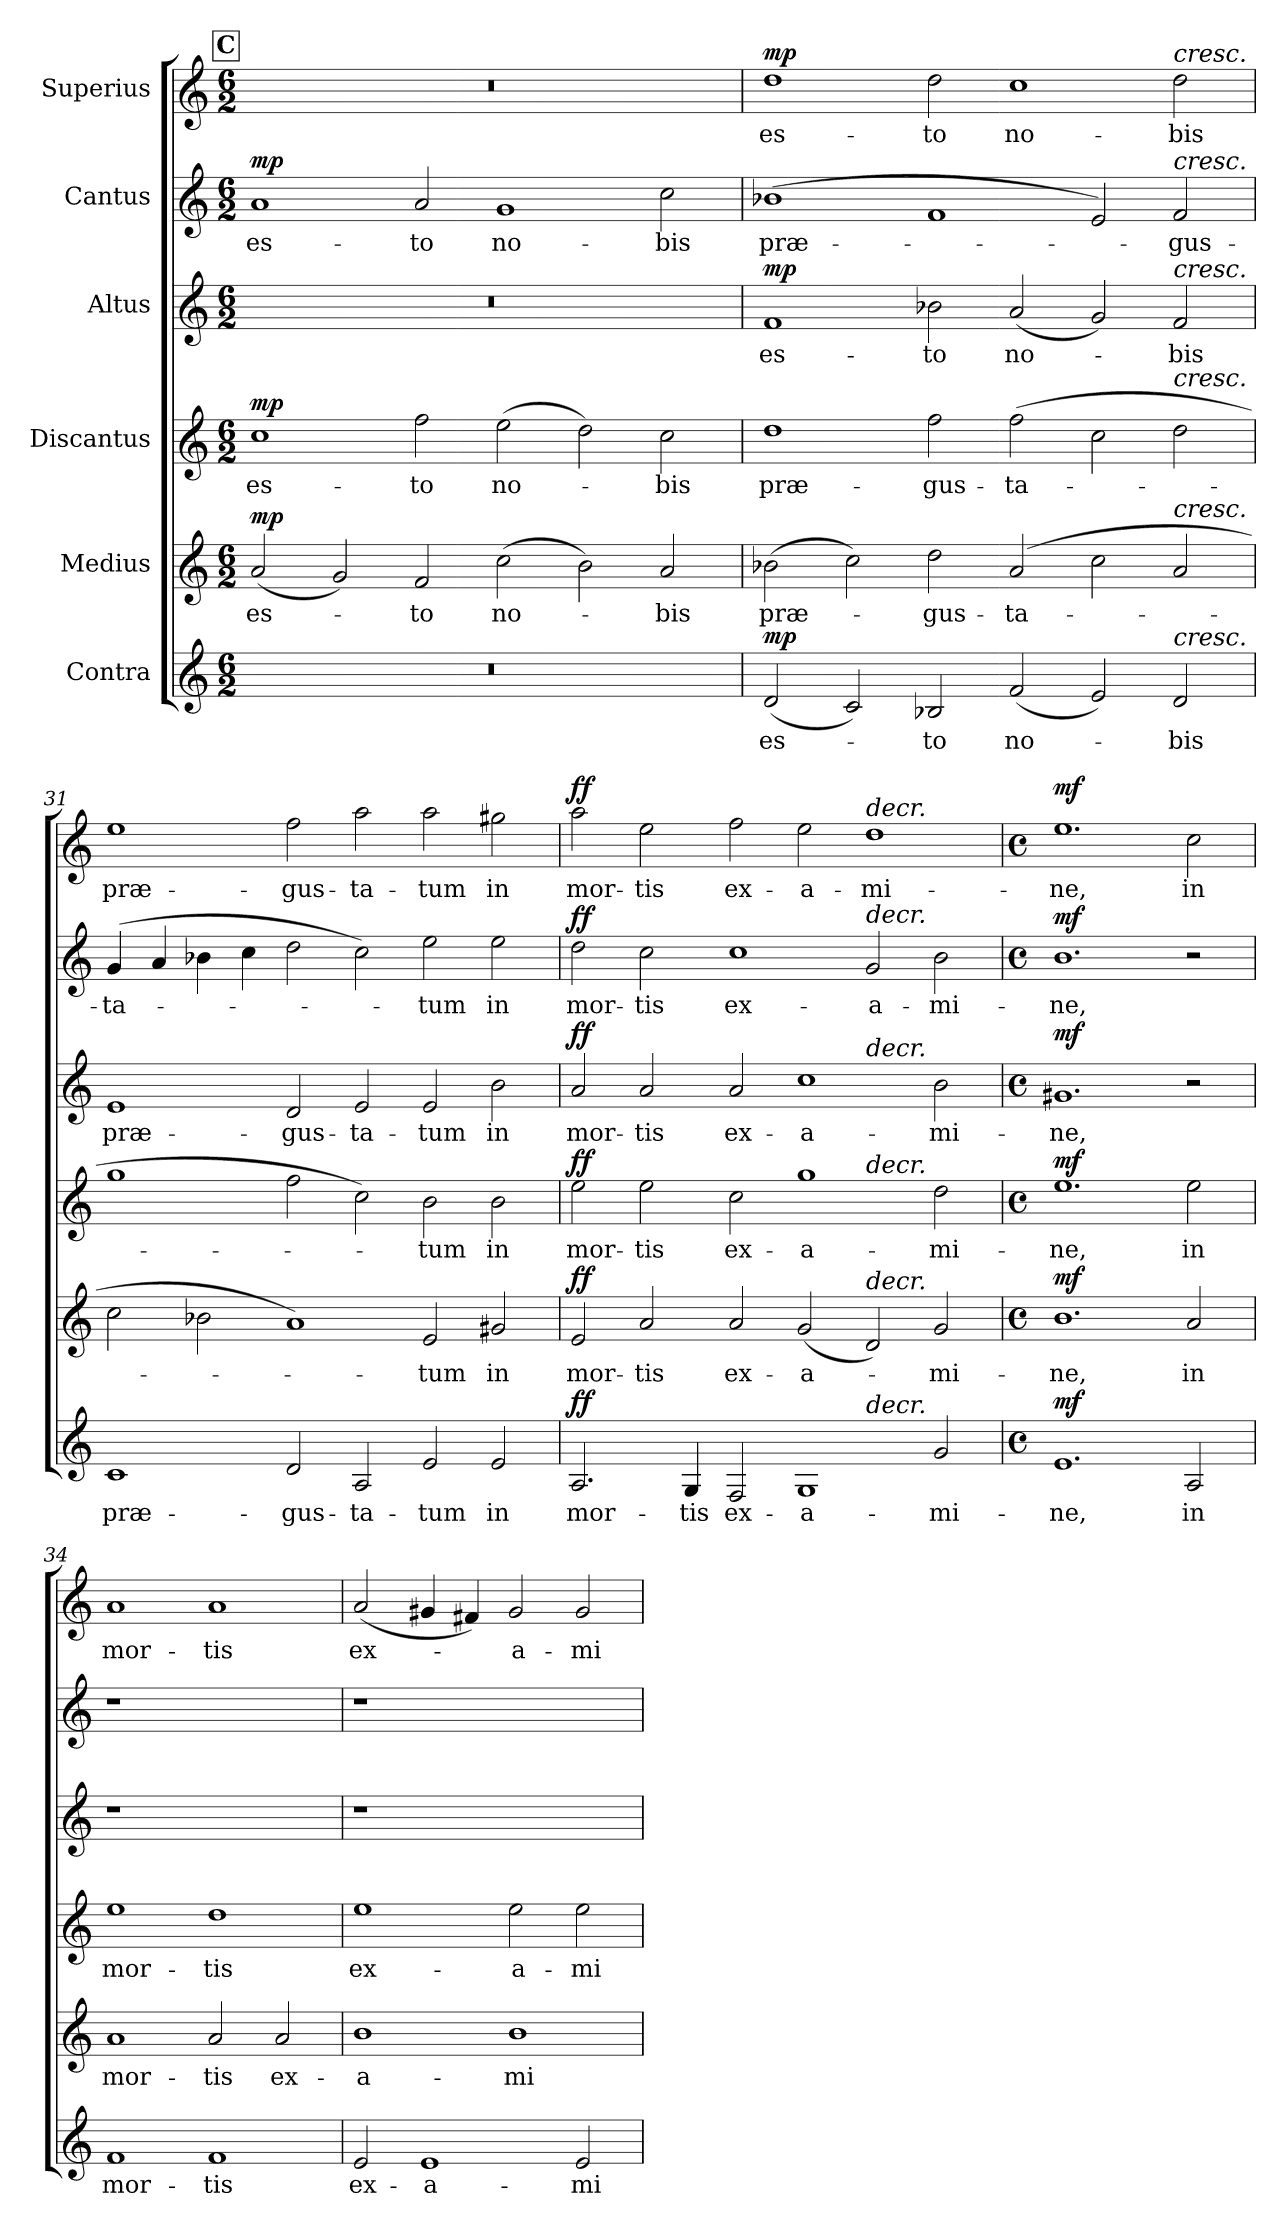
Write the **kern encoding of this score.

**kern	**text	**dynam	**kern	**text	**dynam	**kern	**text	**dynam	**kern	**text	**dynam	**kern	**text	**dynam	**kern	**text	**dynam
*part6	*part6	*part6	*part5	*part5	*part5	*part4	*part4	*part4	*part3	*part3	*part3	*part2	*part2	*part2	*part1	*part1	*part1
*staff6	*staff6	*staff6	*staff5	*staff5	*staff5	*staff4	*staff4	*staff4	*staff3	*staff3	*staff3	*staff2	*staff2	*staff2	*staff1	*staff1	*staff1
*I"Contra	*	*	*I"Medius	*	*	*I"Discantus	*	*	*I"Altus	*	*	*I"Cantus	*	*	*I"Superius	*	*
!!LO:PB:g=z
*clefG2	*	*	*clefG2	*	*	*clefG2	*	*	*clefG2	*	*	*clefG2	*	*	*clefG2	*	*
*k[]	*	*	*k[]	*	*	*k[]	*	*	*k[]	*	*	*k[]	*	*	*k[]	*	*
*C:	*	*	*C:	*	*	*C:	*	*	*C:	*	*	*C:	*	*	*C:	*	*
*M6/2	*	*	*M6/2	*	*	*M6/2	*	*	*M6/2	*	*	*M6/2	*	*	*M6/2	*	*
!!LO:REH:place=s1:a:B:fs=9.3:t=C
=29	=29	=29	=29	=29	=29	=29	=29	=29	=29	=29	=29	=29	=29	=29	=29	=29	=29
!	!	!	!	!LO:LY:b	!LO:DY:a	!	!LO:LY:b	!LO:DY:a	!	!	!	!	!LO:LY:b	!LO:DY:a	!	!	!
0.r	.	.	(<2a/	es-	mp	1cc	es-	mp	0.r	.	.	1a	es-	mp	0.r	.	.
.	.	.	2g/)	.	.	.	.	.	.	.	.	.	.	.	.	.	.
!	!	!	!	!LO:LY:b	!	!	!LO:LY:b	!	!	!	!	!	!LO:LY:b	!	!	!	!
.	.	.	2f/	-to	.	2ff\	-to	.	.	.	.	2a/	-to	.	.	.	.
!	!	!	!	!LO:LY:b	!	!	!LO:LY:b	!	!	!	!	!	!LO:LY:b	!	!	!	!
.	.	.	(>2cc\	no-	.	(>2ee\	no-	.	.	.	.	1g	no-	.	.	.	.
.	.	.	2b\)	.	.	2dd\)	.	.	.	.	.	.	.	.	.	.	.
!	!	!	!	!LO:LY:b	!	!	!LO:LY:b	!	!	!	!	!	!LO:LY:b	!	!	!	!
.	.	.	2a/	-bis	.	2cc\	-bis	.	.	.	.	2cc\	-bis	.	.	.	.
=30	=30	=30	=30	=30	=30	=30	=30	=30	=30	=30	=30	=30	=30	=30	=30	=30	=30
!	!LO:LY:b	!LO:DY:a	!	!LO:LY:b	!	!	!LO:LY:b	!	!	!LO:LY:b	!LO:DY:a	!	!LO:LY:b	!	!	!LO:LY:b	!LO:DY:a
(<2d/	es-	mp	(>2b-X\	præ-	.	1dd	præ-	.	1f	es-	mp	(>1b-X	præ-	.	1dd	es-	mp
2c/)	.	.	2cc\)	.	.	.	.	.	.	.	.	.	.	.	.	.	.
!	!LO:LY:b	!	!	!LO:LY:b	!	!	!LO:LY:b	!	!	!LO:LY:b	!	!	!	!	!	!LO:LY:b	!
2B-X/	-to	.	2dd\	-gus-	.	2ff\	-gus-	.	2b-X\	-to	.	1f	.	.	2dd\	-to	.
!	!LO:LY:b	!	!	!LO:LY:b	!	!	!LO:LY:b	!	!	!LO:LY:b	!	!	!	!	!	!LO:LY:b	!
(<2f/	no-	.	(>2a/	-ta-	.	(>2ff\	-ta-	.	(<2a/	no-	.	.	.	.	1cc	no-	.
2e/)	.	.	2cc\	.	.	2cc\	.	.	2g/)	.	.	2e/)	.	.	.	.	.
!	!	!	!	!	!	!	!	!	!	!	!	!	!	!	!LO:TX:a:i:t=cresc.	!	!
!	!	!	!	!	!	!	!	!	!	!	!	!LO:TX:a:i:t=cresc.	!	!	!	!	!
!	!	!	!	!	!	!	!	!	!LO:TX:a:i:t=cresc.	!	!	!	!	!	!	!	!
!	!	!	!	!	!	!LO:TX:a:i:t=cresc.	!	!	!	!	!	!	!	!	!	!	!
!	!	!	!LO:TX:a:i:t=cresc.	!	!	!	!	!	!	!	!	!	!	!	!	!	!
!LO:TX:a:i:t=cresc.	!	!	!	!	!	!	!	!	!	!	!	!	!	!	!	!	!
!	!LO:LY:b	!	!	!	!	!	!	!	!	!LO:LY:b	!	!	!LO:LY:b	!	!	!LO:LY:b	!
2d/	-bis	.	2a/	.	.	2dd\	.	.	2f/	-bis	.	2f/	-gus-	.	2dd\	-bis	.
=31	=31	=31	=31	=31	=31	=31	=31	=31	=31	=31	=31	=31	=31	=31	=31	=31	=31
!	!LO:LY:b	!	!	!	!	!	!	!	!	!LO:LY:b	!	!	!LO:LY:b	!	!	!LO:LY:b	!
1c	præ-	.	2cc\	.	.	1gg	.	.	1e	præ-	.	(>4g/	-ta-	.	1ee	præ-	.
.	.	.	.	.	.	.	.	.	.	.	.	4a/	.	.	.	.	.
.	.	.	2b-X\	.	.	.	.	.	.	.	.	4b-X\	.	.	.	.	.
.	.	.	.	.	.	.	.	.	.	.	.	4cc\	.	.	.	.	.
!	!LO:LY:b	!	!	!	!	!	!	!	!	!LO:LY:b	!	!	!	!	!	!LO:LY:b	!
2d/	-gus-	.	1a)	.	.	2ff\	.	.	2d/	-gus-	.	2dd\	.	.	2ff\	-gus-	.
!	!LO:LY:b	!	!	!	!	!	!	!	!	!LO:LY:b	!	!	!	!	!	!LO:LY:b	!
2A/	-ta-	.	.	.	.	2cc\)	.	.	2e/	-ta-	.	2cc\)	.	.	2aa\	-ta-	.
!	!LO:LY:b	!	!	!LO:LY:b	!	!	!LO:LY:b	!	!	!LO:LY:b	!	!	!LO:LY:b	!	!	!LO:LY:b	!
2e/	-tum	.	2e/	-tum	.	2b\	-tum	.	2e/	-tum	.	2ee\	-tum	.	2aa\	-tum	.
!	!LO:LY:b	!	!	!LO:LY:b	!	!	!LO:LY:b	!	!	!LO:LY:b	!	!	!LO:LY:b	!	!	!LO:LY:b	!
2e/	in	.	2g#X/	in	.	2b\	in	.	2b\	in	.	2ee\	in	.	2gg#X\	in	.
=32	=32	=32	=32	=32	=32	=32	=32	=32	=32	=32	=32	=32	=32	=32	=32	=32	=32
!	!LO:LY:b	!LO:DY:a	!	!LO:LY:b	!LO:DY:a	!	!LO:LY:b	!LO:DY:a	!	!LO:LY:b	!LO:DY:a	!	!LO:LY:b	!LO:DY:a	!	!LO:LY:b	!LO:DY:a
*^	*	*	*	*	*	*^	*	*	*^	*	*	*	*	*	*	*	*
2.A/	0ryy	mor-	ff	2e/	mor-	ff	2ee\	0ryy	mor-	ff	2a/	0ryy	mor-	ff	2dd\	mor-	ff	2aa\	mor-	ff
!	!	!	!	!	!LO:LY:b	!	!	!	!LO:LY:b	!	!	!	!LO:LY:b	!	!	!LO:LY:b	!	!	!LO:LY:b	!
.	.	.	.	2a/	-tis	.	2ee\	.	-tis	.	2a/	.	-tis	.	2cc\	-tis	.	2ee\	-tis	.
!	!	!LO:LY:b	!	!	!	!	!	!	!	!	!	!	!	!	!	!	!	!	!	!
4G/	.	-tis	.	.	.	.	.	.	.	.	.	.	.	.	.	.	.	.	.	.
!	!	!LO:LY:b	!	!	!LO:LY:b	!	!	!	!LO:LY:b	!	!	!	!LO:LY:b	!	!	!LO:LY:b	!	!	!LO:LY:b	!
2F/	.	ex-	.	2a/	ex-	.	2cc\	.	ex-	.	2a/	.	ex-	.	1cc	ex-	.	2ff\	ex-	.
!	!	!LO:LY:b	!	!	!LO:LY:b	!	!	!	!LO:LY:b	!	!	!	!LO:LY:b	!	!	!	!	!	!LO:LY:b	!
1G	.	-a-	.	(<2g/	-a-	.	1gg	.	-a-	.	1cc	.	-a-	.	.	.	.	2ee\	-a-	.
!	!	!	!	!	!	!	!	!	!	!	!	!	!	!	!	!	!	!LO:TX:a:i:t=decr.	!	!
!	!	!	!	!	!	!	!	!	!	!	!	!	!	!	!LO:TX:a:i:t=decr.	!	!	!	!	!
!	!	!	!	!	!	!	!	!	!	!	!	!LO:TX:a:i:t=decr.	!	!	!	!	!	!	!	!
!	!	!	!	!	!	!	!	!LO:TX:a:i:t=decr.	!	!	!	!	!	!	!	!	!	!	!	!
!	!	!	!	!LO:TX:a:i:t=decr.	!	!	!	!	!	!	!	!	!	!	!	!	!	!	!	!
!	!LO:TX:a:i:t=decr.	!	!	!	!	!	!	!	!	!	!	!	!	!	!	!	!	!	!	!
!	!	!	!	!	!	!	!	!	!	!	!	!	!	!	!	!LO:LY:b	!	!	!LO:LY:b	!
.	1ryy	.	.	2d/)	.	.	.	1ryy	.	.	.	1ryy	.	.	2g/	-a-	.	1dd	-mi-	.
!	!	!LO:LY:b	!	!	!LO:LY:b	!	!	!	!LO:LY:b	!	!	!	!LO:LY:b	!	!	!LO:LY:b	!	!	!	!
2g/	.	-mi-	.	2g/	-mi-	.	2dd\	.	-mi-	.	2b\	.	-mi-	.	2b\	-mi-	.	.	.	.
*	*	*	*	*	*	*	*v	*v	*	*	*	*	*	*	*	*	*	*	*	*
*v	*v	*	*	*	*	*	*	*	*	*v	*v	*	*	*	*	*	*	*	*
!!LO:LB:g=z
=33	=33	=33	=33	=33	=33	=33	=33	=33	=33	=33	=33	=33	=33	=33	=33	=33	=33
!!LO:REH:place=s1:a:B:fs=9.3:t=D
*M4/4	*	*	*M4/4	*	*	*M4/4	*	*	*M4/4	*	*	*M4/4	*	*	*M4/4	*	*
*met(c)	*	*	*met(c)	*	*	*met(c)	*	*	*met(c)	*	*	*met(c)	*	*	*met(c)	*	*
*^	*	*	*	*	*	*^	*	*	*^	*	*	*	*	*	*	*	*
!	!	!LO:LY:b	!LO:DY:a	!	!LO:LY:b	!LO:DY:a	!	!	!LO:LY:b	!LO:DY:a	!	!	!LO:LY:b	!LO:DY:a	!	!LO:LY:b	!LO:DY:a	!	!LO:LY:b	!LO:DY:a
*	*	*	*	*	*	*	*v	*v	*	*	*	*	*	*	*	*	*	*	*	*
*v	*v	*	*	*	*	*	*	*	*	*v	*v	*	*	*	*	*	*	*	*
1.e	-ne,	mf	1.b	-ne,	mf	1.ee	-ne,	mf	1.g#X	-ne,	mf	1.b	-ne,	mf	1.ee	-ne,	mf
!	!LO:LY:b	!	!	!LO:LY:b	!	!	!LO:LY:b	!	!	!	!	!	!	!	!	!LO:LY:b	!
2A/	in	.	2a/	in	.	2ee\	in	.	2r	.	.	2r	.	.	2cc\	in	.
=34	=34	=34	=34	=34	=34	=34	=34	=34	=34	=34	=34	=34	=34	=34	=34	=34	=34
!	!LO:LY:b	!	!	!LO:LY:b	!	!	!LO:LY:b	!	!	!	!	!	!	!	!	!LO:LY:b	!
1f	mor-	.	1a	mor-	.	1ee	mor-	.	1r	.	.	1r	.	.	1a	mor-	.
!	!LO:LY:b	!	!	!LO:LY:b	!	!	!LO:LY:b	!	!	!	!	!	!	!	!	!LO:LY:b	!
1f	-tis	.	2a/	-tis	.	1dd	-tis	.	1ryy	.	.	1ryy	.	.	1a	-tis	.
!	!	!	!	!LO:LY:b	!	!	!	!	!	!	!	!	!	!	!	!	!
.	.	.	2a/	ex-	.	.	.	.	.	.	.	.	.	.	.	.	.
=35	=35	=35	=35	=35	=35	=35	=35	=35	=35	=35	=35	=35	=35	=35	=35	=35	=35
!	!LO:LY:b	!	!	!LO:LY:b	!	!	!LO:LY:b	!	!	!	!	!	!	!	!	!LO:LY:b	!
2e/	ex-	.	1b	-a-	.	1ee	ex-	.	1r	.	.	1r	.	.	(<2a/	ex-	.
!	!LO:LY:b	!	!	!	!	!	!	!	!	!	!	!	!	!	!	!	!
1e	-a-	.	.	.	.	.	.	.	.	.	.	.	.	.	4g#X/	.	.
.	.	.	.	.	.	.	.	.	.	.	.	.	.	.	4f#X/)	.	.
!	!	!	!	!LO:LY:b	!	!	!LO:LY:b	!	!	!	!	!	!	!	!	!LO:LY:b	!
.	.	.	1b	-mi-	.	2ee\	-a-	.	1ryy	.	.	1ryy	.	.	2g#/	-a-	.
!	!LO:LY:b	!	!	!	!	!	!LO:LY:b	!	!	!	!	!	!	!	!	!LO:LY:b	!
2e/	-mi-	.	.	.	.	2ee\	-mi-	.	.	.	.	.	.	.	2g#/	-mi-	.
=	=	=	=	=	=	=	=	=	=	=	=	=	=	=	=	=	=
*-	*-	*-	*-	*-	*-	*-	*-	*-	*-	*-	*-	*-	*-	*-	*-	*-	*-
